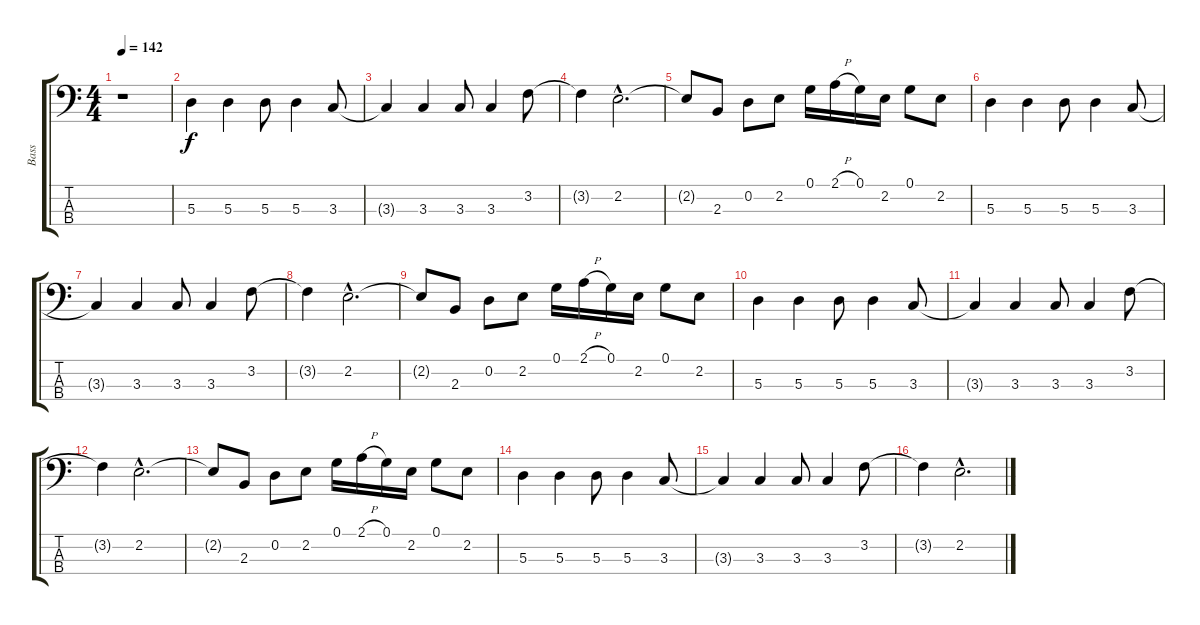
\track ("Bass" "Bass") {instrument electricbasspick}
\staff {score tabs}
\tuning (G2 D2 A1 E1) {hide}
\ts (4 4)
\tempo 142
\clef f4
\ks c
r.1{dy f instrument electricbasspick} |
5.3.4 5.3.4 5.3.8 5.3.4 3.3.8 |
3.3{t}.4 3.3.4 3.3.8 3.3.4 3.2.8 |
3.2{t}.4 2.2{hac}.2{d} |
2.2{t}.8 2.3.8 0.2.8 2.2.8 0.1.16 2.1{h}.16 0.1.16 2.2.16 0.1.8 2.2.8 |
5.3.4 5.3.4 5.3.8 5.3.4 3.3.8 |
3.3{t}.4 3.3.4 3.3.8 3.3.4 3.2.8 |
3.2{t}.4 2.2{hac}.2{d} |
2.2{t}.8 2.3.8 0.2.8 2.2.8 0.1.16 2.1{h}.16 0.1.16 2.2.16 0.1.8 2.2.8 |
5.3.4 5.3.4 5.3.8 5.3.4 3.3.8 |
3.3{t}.4 3.3.4 3.3.8 3.3.4 3.2.8 |
3.2{t}.4 2.2{hac}.2{d} |
2.2{t}.8 2.3.8 0.2.8 2.2.8 0.1.16 2.1{h}.16 0.1.16 2.2.16 0.1.8 2.2.8 |
5.3.4 5.3.4 5.3.8 5.3.4 3.3.8 |
3.3{t}.4 3.3.4 3.3.8 3.3.4 3.2.8 |
3.2{t}.4 2.2{hac}.2{d}
